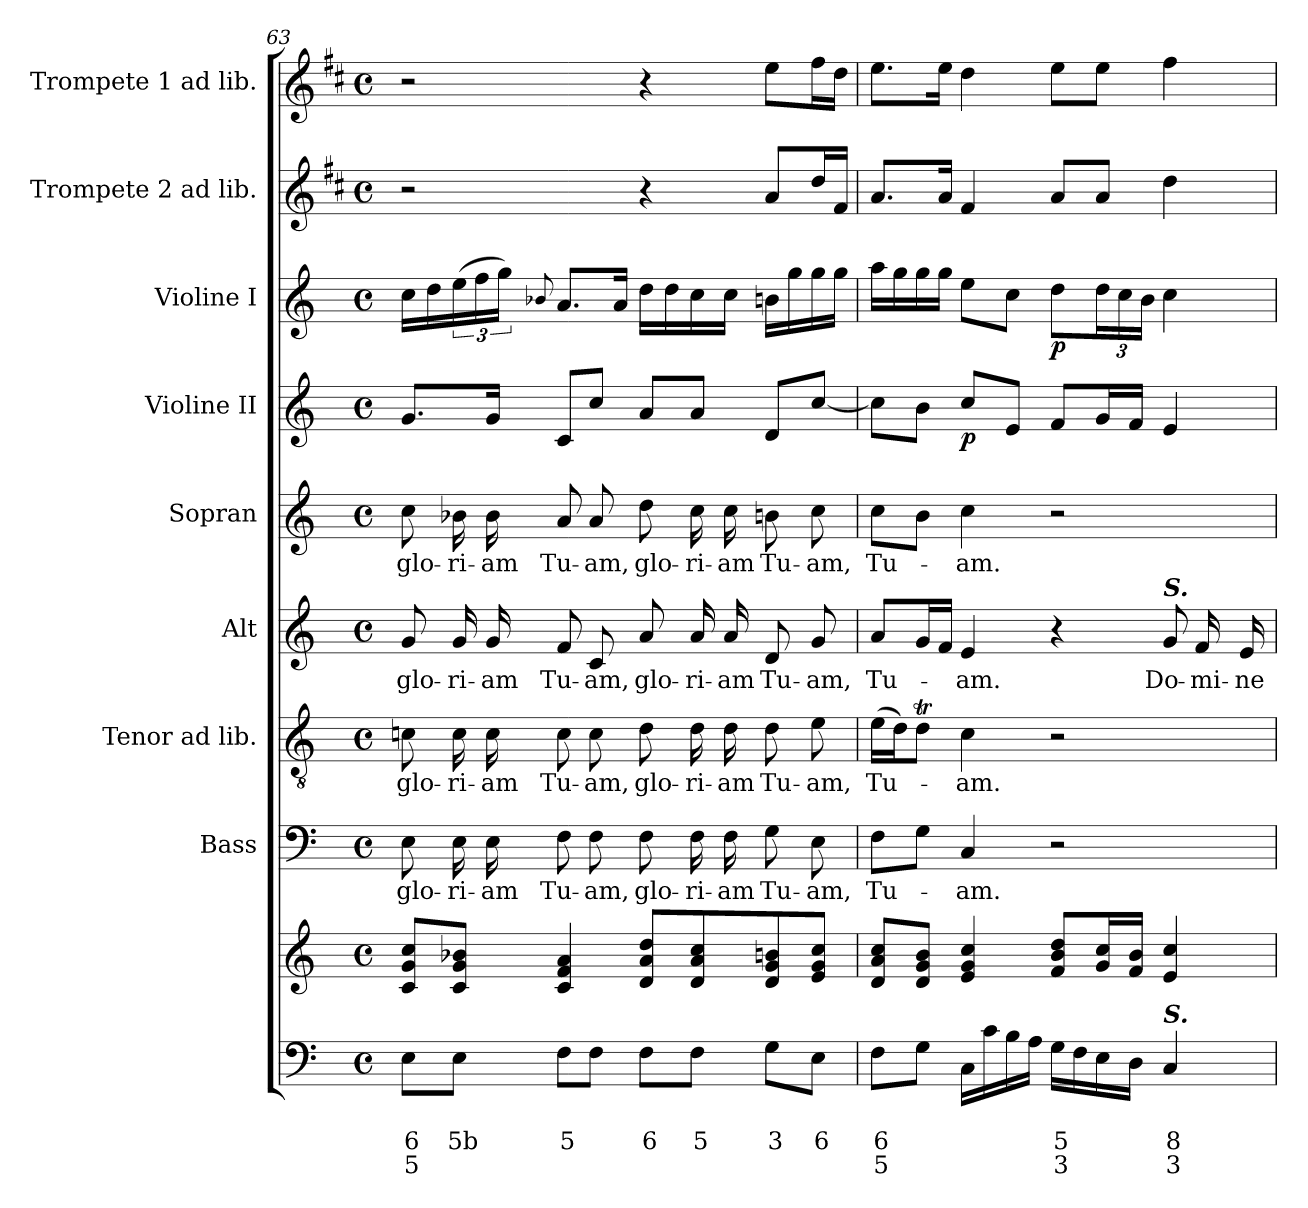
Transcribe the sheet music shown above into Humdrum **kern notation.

**kern	**text	**text	**text	**kern	**kern	**text	**kern	**text	**kern	**text	**kern	**text	**kern	**dynam	**kern	**dynam	**kern	**kern
*part9	*part9	*part9	*part9	*part9	*part8	*part8	*part7	*part7	*part6	*part6	*part5	*part5	*part4	*part4	*part3	*part3	*part2	*part1
*staff10	*staff10	*staff10	*staff10	*staff9	*staff8	*staff8	*staff7	*staff7	*staff6	*staff6	*staff5	*staff5	*staff4	*staff4	*staff3	*staff3	*staff2	*staff1
*	*	*	*	*	*I"Bass	*	*I"Tenor ad lib.	*	*I"Alt	*	*I"Sopran	*	*I"Violine II	*	*I"Violine I	*	*I"Trompete 2 ad lib.	*I"Trompete 1 ad lib.
*	*	*	*	*	*I'B.	*	*I'T.	*	*I'A.	*	*I'S.	*	*I'Vl. II	*	*I'Vl. I	*	*I'Trp. 2	*I'Trp. 1
*clefF4	*	*	*	*clefG2	*clefF4	*	*clefGv2	*	*clefG2	*	*clefG2	*	*clefG2	*	*clefG2	*	*clefG2	*clefG2
*	*	*	*	*	*	*	*	*	*	*	*	*	*	*	*	*	*ITrd1c2	*ITrd1c2
*k[]	*	*	*	*k[]	*k[]	*	*k[]	*	*k[]	*	*k[]	*	*k[]	*	*k[]	*	*k[]	*k[]
*C:	*	*	*	*C:	*C:	*	*C:	*	*C:	*	*C:	*	*C:	*	*C:	*	*C:	*C:
*M4/4	*	*	*	*M4/4	*M4/4	*	*M4/4	*	*M4/4	*	*M4/4	*	*M4/4	*	*M4/4	*	*M4/4	*M4/4
*met(c)	*	*	*	*met(c)	*met(c)	*	*met(c)	*	*met(c)	*	*met(c)	*	*met(c)	*	*met(c)	*	*met(c)	*met(c)
=63	=63	=63	=63	=63	=63	=63	=63	=63	=63	=63	=63	=63	=63	=63	=63	=63	=63	=63
!	!	!LO:LY:b	!LO:LY:b	!	!	!LO:LY:b	!	!LO:LY:b	!	!LO:LY:b	!	!LO:LY:b	!	!	!	!	!	!
8E\L	.	6	5	8c/ 8g/ 8cc/L	8E\	glo-	8cn\	glo-	8g/	glo-	8cc\	glo-	8.g/L	.	16cc\LL	.	2r	2r
.	.	.	.	.	.	.	.	.	.	.	.	.	.	.	16dd\	.	.	.
!	!	!LO:LY:b	!	!	!	!LO:LY:b	!	!LO:LY:b	!	!LO:LY:b	!	!LO:LY:b	!	!	!	!	!	!
8E\J	.	5b	.	8c/ 8g/ 8b-X/J	16E\	-ri-	16c\	-ri-	16g/	-ri-	16b-X\	-ri-	.	.	(>24ee\	.	.	.
.	.	.	.	.	.	.	.	.	.	.	.	.	.	.	24ff\	.	.	.
!	!	!	!	!	!	!LO:LY:b	!	!LO:LY:b	!	!LO:LY:b	!	!LO:LY:b	!	!	!	!	!	!
.	.	.	.	.	16E\	-am	16c\	-am	16g/	-am	16b-\	-am	16g/Jk	.	.	.	.	.
.	.	.	.	.	.	.	.	.	.	.	.	.	.	.	24gg\JJ)	.	.	.
.	.	.	.	.	.	.	.	.	.	.	.	.	.	.	8qqb-X/	.	.	.
!	!	!LO:LY:b	!	!	!	!LO:LY:b	!	!LO:LY:b	!	!LO:LY:b	!	!LO:LY:b	!	!	!	!	!	!
8F\L	.	5	.	4c/ 4f/ 4a/	8F\	Tu-	8c\	Tu-	8f/	Tu-	8a/	Tu-	8c/L	.	8.a/L	.	.	.
!	!	!	!	!	!	!LO:LY:b	!	!LO:LY:b	!	!LO:LY:b	!	!LO:LY:b	!	!	!	!	!	!
8F\J	.	.	.	.	8F\	-am,	8c\	-am,	8c/	-am,	8a/	-am,	8cc/J	.	.	.	.	.
.	.	.	.	.	.	.	.	.	.	.	.	.	.	.	16a/Jk	.	.	.
!	!	!LO:LY:b	!	!	!	!LO:LY:b	!	!LO:LY:b	!	!LO:LY:b	!	!LO:LY:b	!	!	!	!	!	!
8F\L	.	6	.	8d/ 8a/ 8dd/L	8F\	glo-	8d\	glo-	8a/	glo-	8dd\	glo-	8a/L	.	16dd\LL	.	4r	4r
.	.	.	.	.	.	.	.	.	.	.	.	.	.	.	16dd\	.	.	.
!	!	!LO:LY:b	!	!	!	!LO:LY:b	!	!LO:LY:b	!	!LO:LY:b	!	!LO:LY:b	!	!	!	!	!	!
8F\J	.	5	.	8d/ 8a/ 8cc/	16F\	-ri-	16d\	-ri-	16a/	-ri-	16cc\	-ri-	8a/J	.	16cc\	.	.	.
!	!	!	!	!	!	!LO:LY:b	!	!LO:LY:b	!	!LO:LY:b	!	!LO:LY:b	!	!	!	!	!	!
.	.	.	.	.	16F\	-am	16d\	-am	16a/	-am	16cc\	-am	.	.	16cc\JJ	.	.	.
!	!	!LO:LY:b	!	!	!	!LO:LY:b	!	!LO:LY:b	!	!LO:LY:b	!	!LO:LY:b	!	!	!	!	!	!
8G\L	.	3	.	8d/ 8g/ 8bn/	8G\	Tu-	8d\	Tu-	8d/	Tu-	8bn\	Tu-	8d/L	.	16bn\LL	.	8g/L	8dd\L
.	.	.	.	.	.	.	.	.	.	.	.	.	.	.	16gg\	.	.	.
!	!	!LO:LY:b	!	!	!	!LO:LY:b	!	!LO:LY:b	!	!LO:LY:b	!	!LO:LY:b	!	!	!	!	!	!
8E\J	.	6	.	8e/ 8g/ 8cc/J	8E\	-am,	8e\	-am,	8g/	-am,	8cc\	-am,	[8cc/J	.	16gg\	.	16cc/L	16ee\L
.	.	.	.	.	.	.	.	.	.	.	.	.	.	.	16gg\JJ	.	16e/JJ	16cc\JJ
!!LO:PB:g=z
=64	=64	=64	=64	=64	=64	=64	=64	=64	=64	=64	=64	=64	=64	=64	=64	=64	=64	=64
!	!	!LO:LY:b	!LO:LY:b	!	!	!LO:LY:b	!	!LO:LY:b	!	!LO:LY:b	!	!LO:LY:b	!	!	!	!	!	!
8F\L	.	6	5	8d/ 8a/ 8cc/L	8F\L	Tu-	(>16e\LL	Tu-	8a/L	Tu-	8cc\L	Tu-	8cc\L]	.	16aa\LL	.	8.g/L	8.dd\L
.	.	.	.	.	.	.	16d\J)	.	.	.	.	.	.	.	16gg\	.	.	.
8G\J	.	.	.	8d/ 8g/ 8b/J	8G\J	.	8dT\J	.	16g/L	.	8b\J	.	8b\J	.	16gg\	.	.	.
.	.	.	.	.	.	.	.	.	16f/JJ	.	.	.	.	.	16gg\JJ	.	16g/Jk	16dd\Jk
!	!	!	!	!	!	!LO:LY:b	!	!LO:LY:b	!	!LO:LY:b	!	!LO:LY:b	!	!LO:DY:b	!	!	!	!
16C\LL	.	.	.	4e/ 4g/ 4cc/	4C/	-am.	4c\	-am.	4e/	-am.	4cc\	-am.	8cc/L	p	8ee\L	.	4e/	4cc\
16c\	.	.	.	.	.	.	.	.	.	.	.	.	.	.	.	.	.	.
16B\	.	.	.	.	.	.	.	.	.	.	.	.	8e/J	.	8cc\J	.	.	.
16A\JJ	.	.	.	.	.	.	.	.	.	.	.	.	.	.	.	.	.	.
!	!	!LO:LY:b	!LO:LY:b	!	!	!	!	!	!	!	!	!	!	!	!	!LO:DY:b	!	!
16G\LL	.	5	3	8f/ 8b/ 8dd/L	2r	.	2r	.	4r	.	2r	.	8f/L	.	8dd\L	p	8g/L	8dd\L
16F\	.	.	.	.	.	.	.	.	.	.	.	.	.	.	.	.	.	.
!	!	!LO:LY:b	!LO:LY:b	!	!	!	!	!	!	!	!	!	!	!	!	!	!	!
16E\	.	_	_	16g/ 16cc/L	.	.	.	.	.	.	.	.	16g/L	.	24dd\L	.	8g/J	8dd\J
.	.	.	.	.	.	.	.	.	.	.	.	.	.	.	24cc\	.	.	.
16D\JJ	.	.	.	16f/ 16b/JJ	.	.	.	.	.	.	.	.	16f/JJ	.	.	.	.	.
.	.	.	.	.	.	.	.	.	.	.	.	.	.	.	24b\JJ	.	.	.
!	!	!	!	!	!	!	!	!	!LO:TX:a:Bi:t=S.	!	!	!	!	!	!	!	!	!
!LO:TX:a:Bi:t=S.	!	!	!	!	!	!	!	!	!	!	!	!	!	!	!	!	!	!
!	!	!LO:LY:b	!LO:LY:b	!	!	!	!	!	!	!LO:LY:b	!	!	!	!	!	!	!	!
4C/	.	8	3	4e/ 4cc/	.	.	.	.	8g/	Do-	.	.	4e/	.	4cc\	.	4cc\	4ee\
!	!	!	!	!	!	!	!	!	!	!LO:LY:b	!	!	!	!	!	!	!	!
.	.	.	.	.	.	.	.	.	16f/	-mi-	.	.	.	.	.	.	.	.
!	!	!	!	!	!	!	!	!	!	!LO:LY:b	!	!	!	!	!	!	!	!
.	.	.	.	.	.	.	.	.	16e/	-ne	.	.	.	.	.	.	.	.
=	=	=	=	=	=	=	=	=	=	=	=	=	=	=	=	=	=	=
*-	*-	*-	*-	*-	*-	*-	*-	*-	*-	*-	*-	*-	*-	*-	*-	*-	*-	*-
